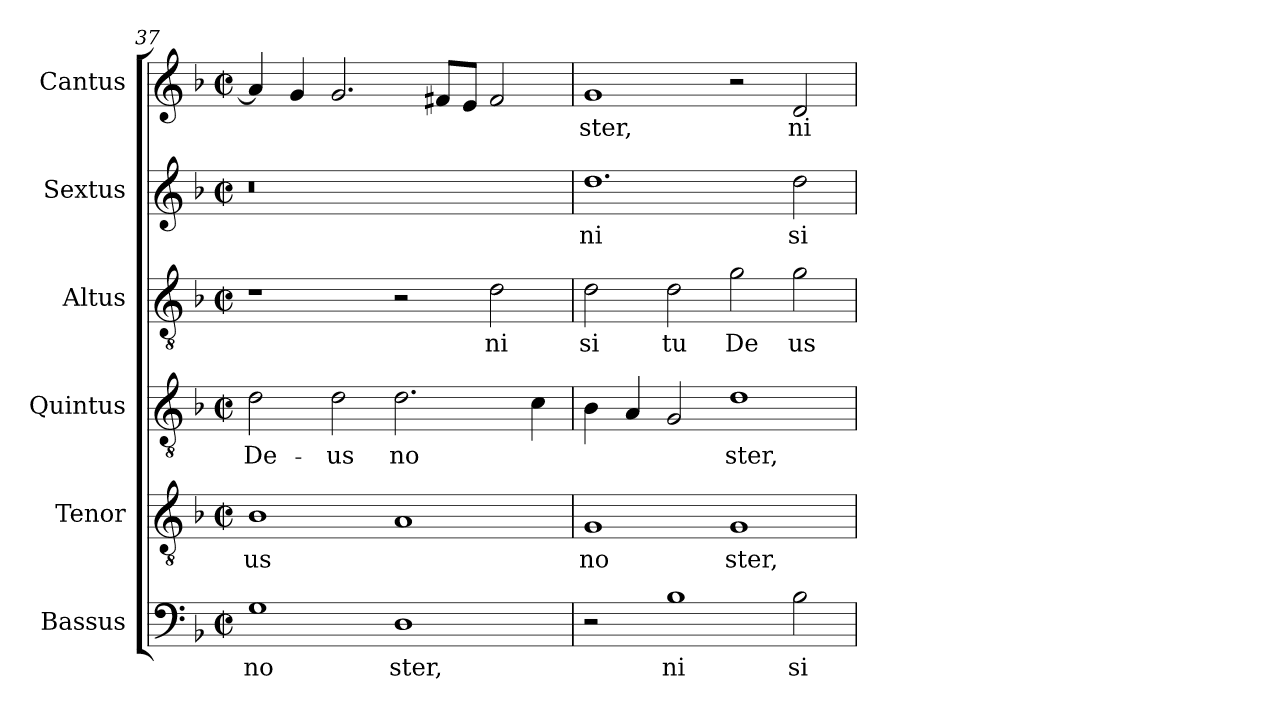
**kern	**text	**kern	**text	**kern	**text	**kern	**text	**kern	**text	**kern	**text
*part6	*part6	*part5	*part5	*part4	*part4	*part3	*part3	*part2	*part2	*part1	*part1
*staff6	*staff6	*staff5	*staff5	*staff4	*staff4	*staff3	*staff3	*staff2	*staff2	*staff1	*staff1
*I"Bassus	*	*I"Tenor	*	*I"Quintus	*	*I"Altus	*	*I"Sextus	*	*I"Cantus	*
!!LO:LB:g=z
*clefF4	*	*clefGv2	*	*clefGv2	*	*clefGv2	*	*clefG2	*	*clefG2	*
*k[b-]	*	*k[b-]	*	*k[b-]	*	*k[b-]	*	*k[b-]	*	*k[b-]	*
*F:	*	*F:	*	*F:	*	*F:	*	*F:	*	*F:	*
*M2/2	*	*M2/2	*	*M2/2	*	*M2/2	*	*M2/2	*	*M2/2	*
*met(c|)	*	*met(c|)	*	*met(c|)	*	*met(c|)	*	*met(c|)	*	*met(c|)	*
=37	=37	=37	=37	=37	=37	=37	=37	=37	=37	=37	=37
!	!LO:LY:b	!	!LO:LY:b:cj	!	!LO:LY:b:cj	!	!	!	!	!	!LO:LY:b
1G	no	1B-	-us	2d\	De-	1r	.	0r	.	4a/]	--
!	!	!	!	!	!	!	!	!	!	!	!LO:LY:b
.	.	.	.	.	.	.	.	.	.	4g/	--
!	!	!	!	!	!LO:LY:b:cj	!	!	!	!	!	!LO:LY:b
.	.	.	.	2d\	-us	.	.	.	.	2.g/	--
!	!LO:LY:b	!	!LO:LY:b:cj	!	!LO:LY:b:cj	!	!	!	!	!	!
1D	ster,	1A	.	2.d\	no-	2r	.	.	.	.	.
!	!	!	!	!	!	!	!	!	!	!	!LO:LY:b
.	.	.	.	.	.	.	.	.	.	8f#/L	--
!	!	!	!	!	!	!	!	!	!	!	!LO:LY:b
.	.	.	.	.	.	.	.	.	.	8e/J	--
!	!	!	!	!	!	!	!LO:LY:b	!	!	!	!LO:LY:b
.	.	.	.	.	.	2d\	ni	.	.	2f#/	--
!	!	!	!	!	!LO:LY:b:cj	!	!	!	!	!	!
.	.	.	.	4c\	--	.	.	.	.	.	.
=38	=38	=38	=38	=38	=38	=38	=38	=38	=38	=38	=38
!	!	!	!LO:LY:b:cj	!	!LO:LY:b:cj	!	!LO:LY:b	!	!LO:LY:b	!	!LO:LY:b
2r	.	1G	no	4B-\	--	2d\	si	1.dd	ni	1g	-ster,
!	!	!	!	!	!LO:LY:b:cj	!	!	!	!	!	!
.	.	.	.	4A/	--	.	.	.	.	.	.
!	!LO:LY:b	!	!	!	!LO:LY:b:cj	!	!LO:LY:b	!	!	!	!
1B-	ni	.	.	2G/	--	2d\	tu	.	.	.	.
!	!	!	!LO:LY:b:cj	!	!LO:LY:b:cj	!	!LO:LY:b	!	!	!	!
.	.	1G	ster,	1d	-ster,	2g\	De	.	.	2r	.
!	!LO:LY:b	!	!	!	!	!	!LO:LY:b	!	!LO:LY:b	!	!LO:LY:b
2B-\	si	.	.	.	.	2g\	us	2dd\	si	2d/	ni
=	=	=	=	=	=	=	=	=	=	=	=
*-	*-	*-	*-	*-	*-	*-	*-	*-	*-	*-	*-
